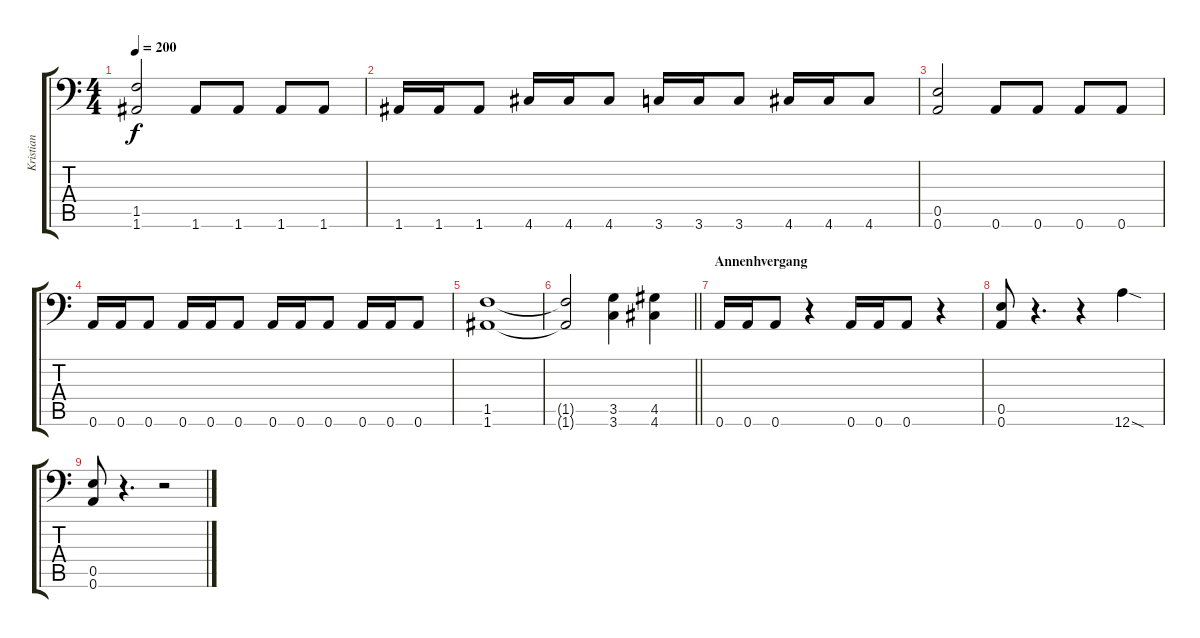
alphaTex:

\track ("Kristian" "Kristian") {instrument distortionguitar}
\staff {score tabs}
\tuning (B3 Gb3 D3 A2 E2 A1) {hide}
\ts (4 4)
\tempo 200
\clef f4
\ks c
(1.5 1.6).2{dy f} 1.6.8 1.6.8 1.6.8 1.6.8 |
1.6.16 1.6.16 1.6.8 4.6.16 4.6.16 4.6.8 3.6.16 3.6.16 3.6.8 4.6.16 4.6.16 4.6.8 |
(0.5 0.6).2 0.6.8 0.6.8 0.6.8 0.6.8 |
0.6.16 0.6.16 0.6.8 0.6.16 0.6.16 0.6.8 0.6.16 0.6.16 0.6.8 0.6.16 0.6.16 0.6.8 |
(1.5 1.6).1 |
\barLineRight lightlight
(1.5{t} 1.6{t}).2 (3.5 3.6).4 (4.5 4.6).4 |
\section ("" "Annenhvergang")
0.6.16 0.6.16 0.6.8 r.4 0.6.16 0.6.16 0.6.8 r.4 |
(0.5 0.6).8 r.4{d} r.4 12.6{sod}.4 |
(0.5 0.6).8 r.4{d} r.2
